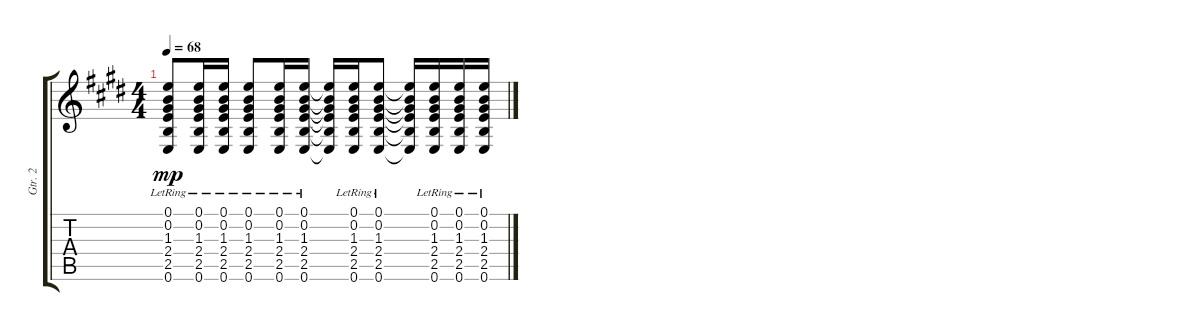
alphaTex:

\track ("Gtr. 2" "Gtr. 2") {instrument acousticguitarsteel}
\staff {score tabs}
\tuning (E4 B3 G3 D3 A2 E2) {hide}
\ts (4 4)
\tempo 68
\clef g2
\ks e
(0.1{lr} 0.2{lr} 1.3{lr} 2.4{lr} 2.5{lr} 0.6{lr}).8{dy mp} (0.1{lr} 0.2{lr} 1.3{lr} 2.4{lr} 2.5{lr} 0.6{lr}).16 (0.1{lr} 0.2{lr} 1.3{lr} 2.4{lr} 2.5{lr} 0.6{lr}).16 (0.1{lr} 0.2{lr} 1.3{lr} 2.4{lr} 2.5{lr} 0.6{lr}).8 (0.1{lr} 0.2{lr} 1.3{lr} 2.4{lr} 2.5{lr} 0.6{lr}).16 (0.1{lr} 0.2{lr} 1.3{lr} 2.4{lr} 2.5{lr} 0.6{lr}).16 (0.1{t} 0.2{t} 1.3{t} 2.4{t} 2.5{t} 0.6{t}).16 (0.1{lr} 0.2{lr} 1.3{lr} 2.4{lr} 2.5{lr} 0.6{lr}).16 (0.1{lr} 0.2{lr} 1.3{lr} 2.4{lr} 2.5{lr} 0.6{lr}).8 (0.1{t} 0.2{t} 1.3{t} 2.4{t} 2.5{t} 0.6{t}).16 (0.1{lr} 0.2{lr} 1.3{lr} 2.4{lr} 2.5{lr} 0.6{lr}).16 (0.1{lr} 0.2{lr} 1.3{lr} 2.4{lr} 2.5{lr} 0.6{lr}).16 (0.1{lr} 0.2{lr} 1.3{lr} 2.4{lr} 2.5{lr} 0.6{lr}).16
